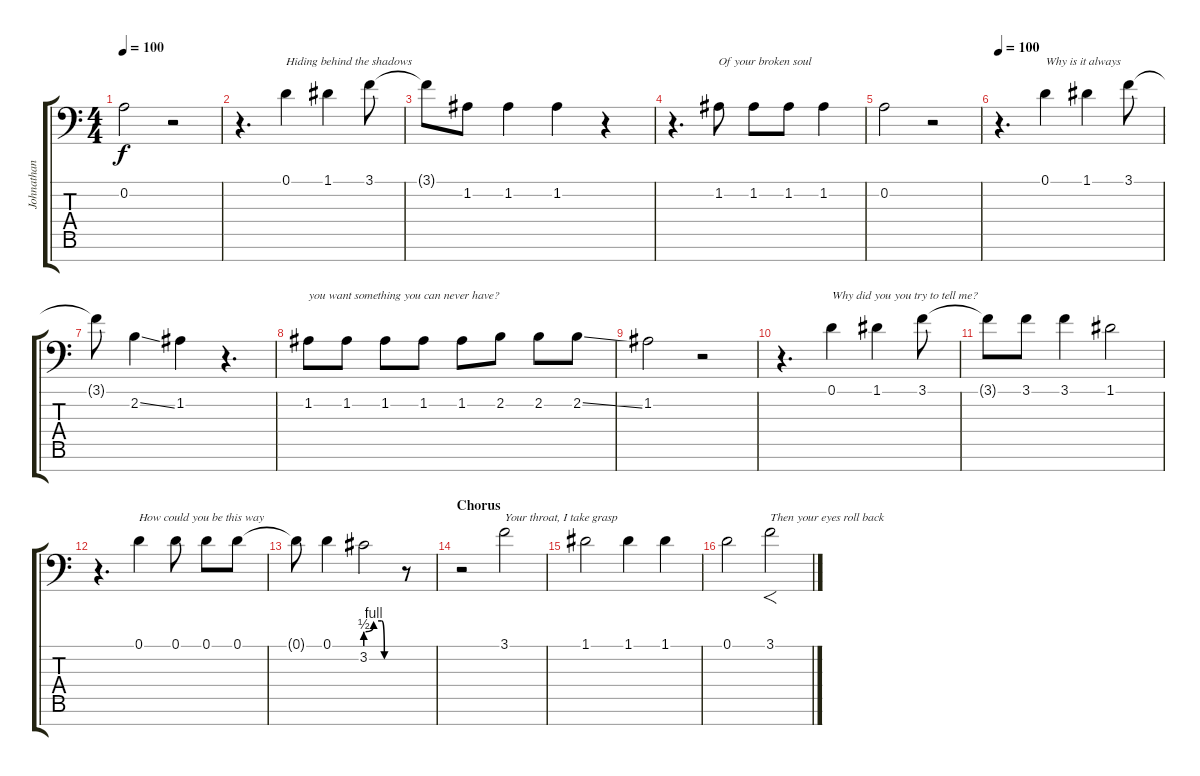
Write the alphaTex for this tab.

\track ("Johnathan Davis - Vocals / Bagpipe" "Johnathan ") {instrument stringensemble1}
\staff {score tabs}
\tuning (D4 A3 F3 C3 G2 D2 A1) {hide}
\ts (4 4)
\tempo 100
\clef f4
\ks c
0.2.2{dy f} r.2 |
r.4{d} 0.1.4{txt "Hiding behind the shadows "} 1.1.4 3.1.8 |
3.1{t}.8 1.2.8 1.2.4 1.2.4 r.4 |
r.4{d} 1.2.8{txt "Of your broken soul "} 1.2.8 1.2.8 1.2.4 |
0.2.2 r.2 |
\tempo 100
r.4{d} 0.1.4{txt "Why is it always"} 1.1.4 3.1.8 |
3.1{t}.8 2.2{ss}.4 1.2.4 r.4{d} |
1.2.8{txt "you want something you can never have?"} 1.2.8 1.2.8 1.2.8 1.2.8 2.2.8 2.2.8 2.2{ss}.8 |
1.2.2 r.2 |
r.4{d} 0.1.4{txt "Why did you you try to tell me? "} 1.1.4 3.1.8 |
3.1{t}.8 3.1.8 3.1.4 1.1.2 |
r.4{d} 0.1.4{txt "How could you be this way"} 0.1.8 0.1.8 0.1.8 |
0.1{t}.8 0.1.4 3.2{be (custom 0 2 15 4 30 4 35 0 60 0)}.2 r.8 |
\section ("" "Chorus")
r.2{volume 16 balance 8 instrument stringensemble1} 3.1.2{txt "Your throat, I take grasp "} |
1.1.2 1.1.4 1.1.4 |
0.1.2 3.1.2{f txt "Then your eyes roll back "}
